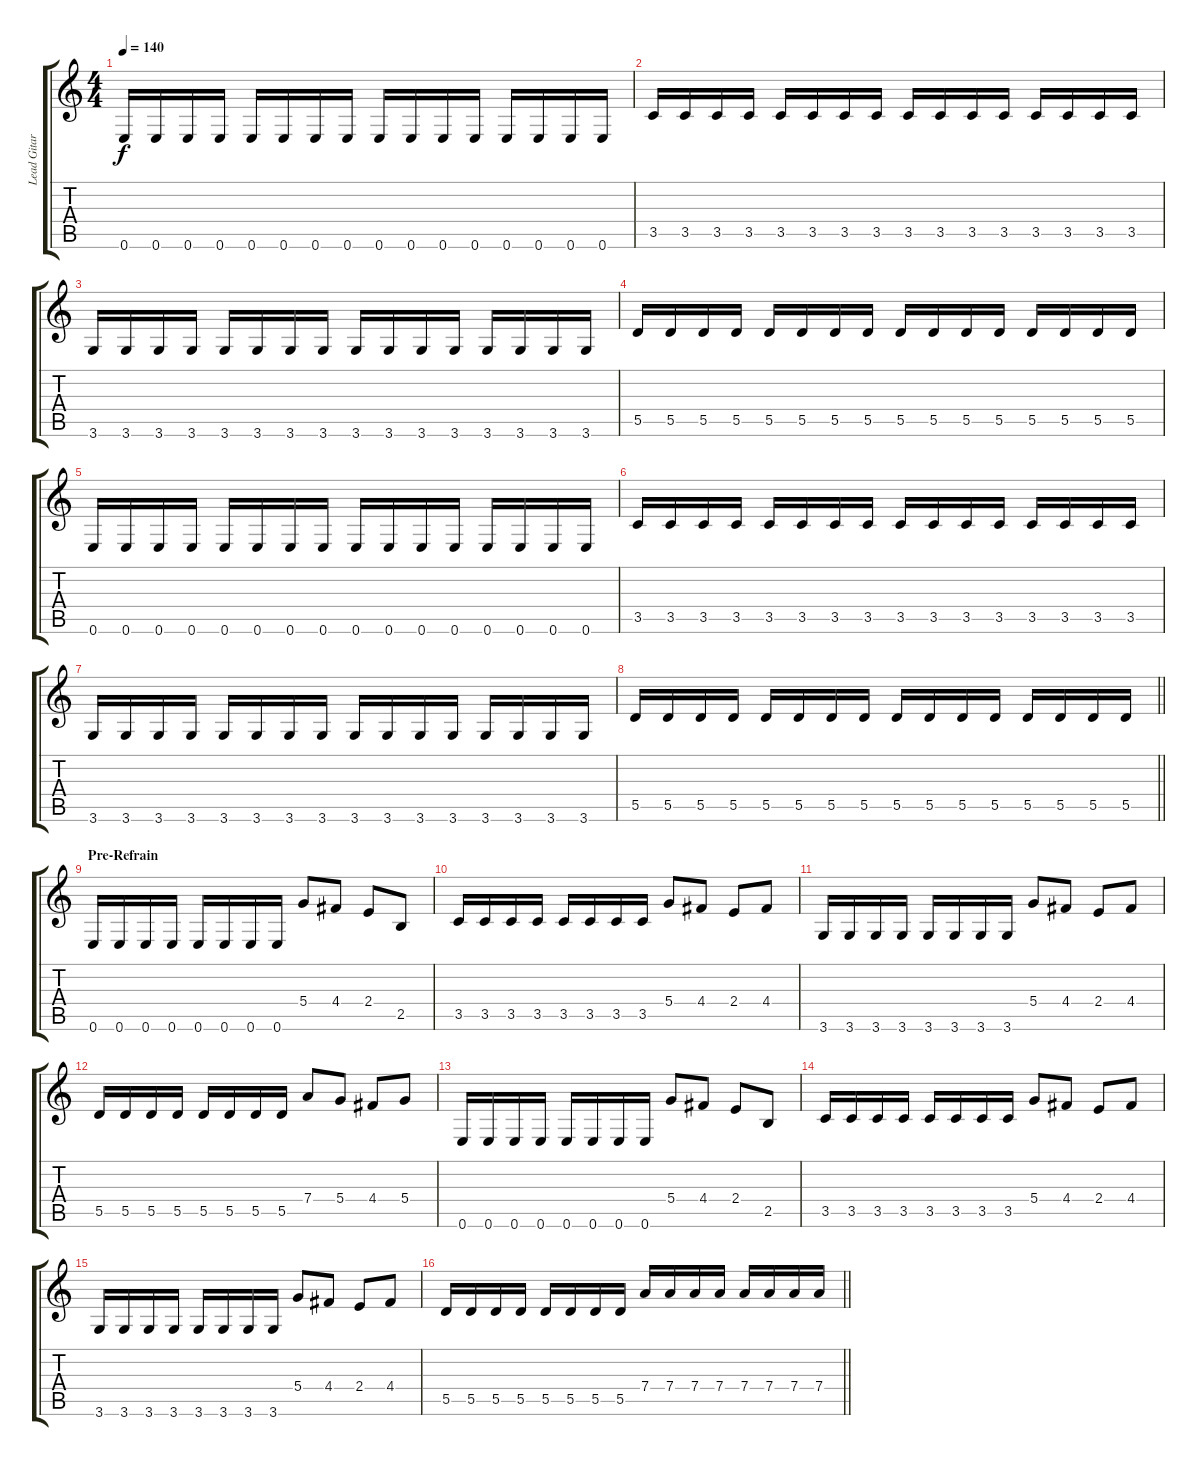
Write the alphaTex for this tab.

\track ("Lead Gitarre" "Lead Gitar") {instrument distortionguitar}
\staff {score tabs}
\tuning (E4 B3 G3 D3 A2 E2) {hide}
\ts (4 4)
\tempo 140
\clef g2
\ks c
0.6.16{dy f} 0.6.16 0.6.16 0.6.16 0.6.16 0.6.16 0.6.16 0.6.16 0.6.16 0.6.16 0.6.16 0.6.16 0.6.16 0.6.16 0.6.16 0.6.16 |
3.5.16 3.5.16 3.5.16 3.5.16 3.5.16 3.5.16 3.5.16 3.5.16 3.5.16 3.5.16 3.5.16 3.5.16 3.5.16 3.5.16 3.5.16 3.5.16 |
3.6.16 3.6.16 3.6.16 3.6.16 3.6.16 3.6.16 3.6.16 3.6.16 3.6.16 3.6.16 3.6.16 3.6.16 3.6.16 3.6.16 3.6.16 3.6.16 |
5.5.16 5.5.16 5.5.16 5.5.16 5.5.16 5.5.16 5.5.16 5.5.16 5.5.16 5.5.16 5.5.16 5.5.16 5.5.16 5.5.16 5.5.16 5.5.16 |
0.6.16 0.6.16 0.6.16 0.6.16 0.6.16 0.6.16 0.6.16 0.6.16 0.6.16 0.6.16 0.6.16 0.6.16 0.6.16 0.6.16 0.6.16 0.6.16 |
3.5.16 3.5.16 3.5.16 3.5.16 3.5.16 3.5.16 3.5.16 3.5.16 3.5.16 3.5.16 3.5.16 3.5.16 3.5.16 3.5.16 3.5.16 3.5.16 |
3.6.16 3.6.16 3.6.16 3.6.16 3.6.16 3.6.16 3.6.16 3.6.16 3.6.16 3.6.16 3.6.16 3.6.16 3.6.16 3.6.16 3.6.16 3.6.16 |
\barLineRight lightlight
5.5.16 5.5.16 5.5.16 5.5.16 5.5.16 5.5.16 5.5.16 5.5.16 5.5.16 5.5.16 5.5.16 5.5.16 5.5.16 5.5.16 5.5.16 5.5.16 |
\section ("" "Pre-Refrain")
0.6.16 0.6.16 0.6.16 0.6.16 0.6.16 0.6.16 0.6.16 0.6.16 5.4.8 4.4.8 2.4.8 2.5.8 |
3.5.16 3.5.16 3.5.16 3.5.16 3.5.16 3.5.16 3.5.16 3.5.16 5.4.8 4.4.8 2.4.8 4.4.8 |
3.6.16 3.6.16 3.6.16 3.6.16 3.6.16 3.6.16 3.6.16 3.6.16 5.4.8 4.4.8 2.4.8 4.4.8 |
5.5.16 5.5.16 5.5.16 5.5.16 5.5.16 5.5.16 5.5.16 5.5.16 7.4.8 5.4.8 4.4.8 5.4.8 |
0.6.16 0.6.16 0.6.16 0.6.16 0.6.16 0.6.16 0.6.16 0.6.16 5.4.8 4.4.8 2.4.8 2.5.8 |
3.5.16 3.5.16 3.5.16 3.5.16 3.5.16 3.5.16 3.5.16 3.5.16 5.4.8 4.4.8 2.4.8 4.4.8 |
3.6.16 3.6.16 3.6.16 3.6.16 3.6.16 3.6.16 3.6.16 3.6.16 5.4.8 4.4.8 2.4.8 4.4.8 |
\barLineRight lightlight
5.5.16 5.5.16 5.5.16 5.5.16 5.5.16 5.5.16 5.5.16 5.5.16 7.4.16 7.4.16 7.4.16 7.4.16 7.4.16 7.4.16 7.4.16 7.4.16
